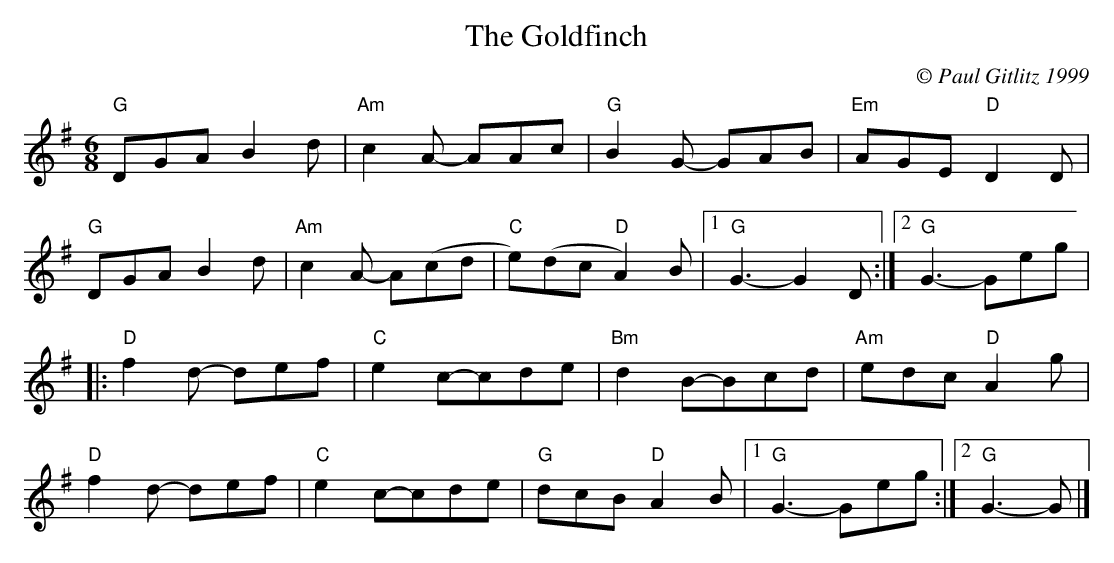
X:1
T:The Goldfinch
M:6/8
L:1/8
C:© Paul Gitlitz 1999
K:G
"G"DGA B2d|"Am"c2A- AAc|"G"B2G- GAB|"Em"AGE "D"D2D|!
"G"DGAB2d|"Am"c2A- A(cd|"C"e)(dc "D"A2)B|1"G"G3-G2D:|2"G"G3-Geg|!
|:"D"f2d- def|"C"e2c-cde|"Bm"d2B-Bcd|"Am"edc  "D"A2g|!
"D"f2d- def|"C"e2c-cde|"G"dcB "D"A2B|1"G"G3-Geg:|2"G"G3-G|]
